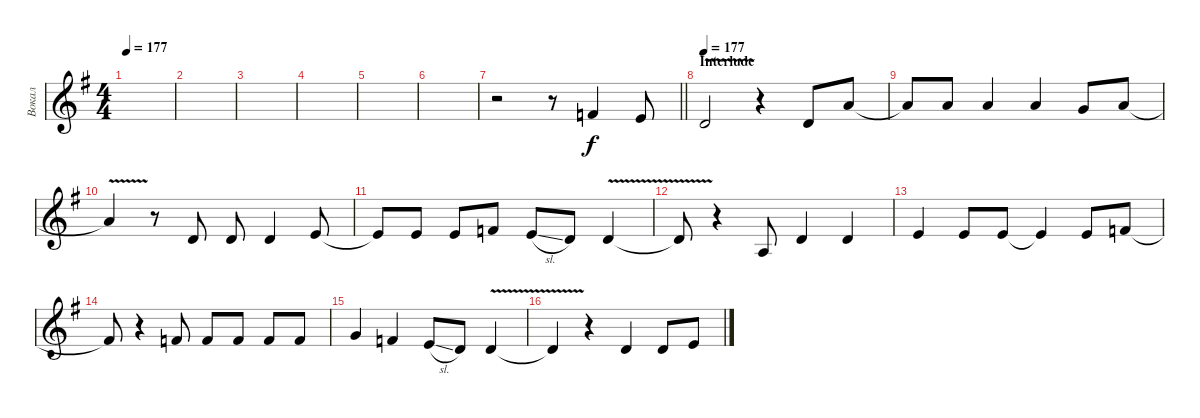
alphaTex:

\track ("Вокал" "Вокал") {instrument trumpet}
\staff {score}
\tuning (E4 B3 G3 D3 A2 E2) {hide}
\ts (4 4)
\tempo 177
\clef g2
\ks eminor
|
|
|
|
|
|
\barLineRight lightlight
r.2 r.8 1.1.4 0.1.8 |
\section ("" "Interlude")
\tempo 177
3.2{v}.2 r.4 3.2.8 5.1.8 |
5.1{t}.8 5.1.8 5.1.4 5.1.4 3.1.8 5.1.8 |
5.1{v t}.4 r.8 3.2.8 3.2.8 3.2.4 5.2.8 |
5.2{t}.8 5.2.8 5.2.8 6.2.8 5.2{sl}.8 3.2.8 3.2{v}.4 |
3.2{t}.8 r.4 2.3.8 3.2.4 3.2.4 |
5.2.4 5.2.8 5.2.8 5.2{t}.4 5.2.8 6.2.8 |
6.2{t}.8 r.4 6.2.8 6.2.8 6.2.8 6.2.8 6.2.8 |
3.1.4 6.2.4 5.2{sl}.8 3.2.8 3.2{v}.4 |
3.2{t}.4 r.4 3.2.4 3.2.8 5.2.8
